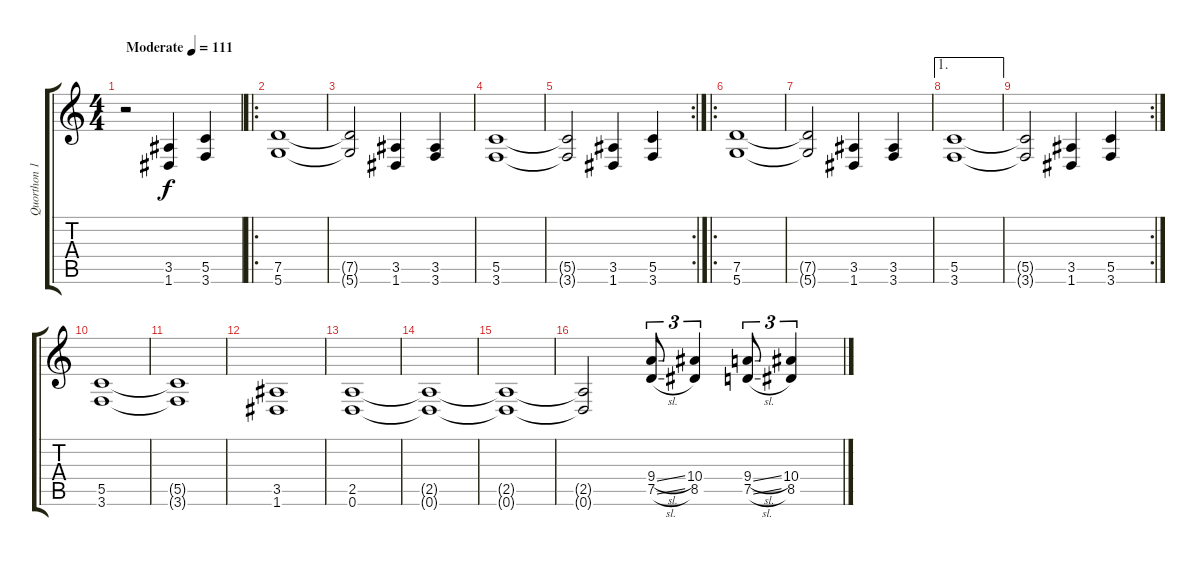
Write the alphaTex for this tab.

\track ("Quorthon 1" "Quorthon 1") {instrument distortionguitar}
\staff {score tabs}
\tuning (D4 A3 F3 C3 G2 D2) {hide}
\ts (4 4)
\tempo (111 "Moderate")
\clef g2
\ks c
r.2{dy f instrument distortionguitar} (3.5 1.6).4 (5.5 3.6).4 |
\ro
(7.5 5.6).1 |
(7.5{t} 5.6{t}).2 (3.5 1.6).4 (3.5 3.6).4 |
(5.5 3.6).1 |
\rc 2
(5.5{t} 3.6{t}).2 (3.5 1.6).4 (5.5 3.6).4 |
\ro
(7.5 5.6).1 |
(7.5{t} 5.6{t}).2 (3.5 1.6).4 (3.5 3.6).4 |
\ae 1
(5.5 3.6).1 |
\rc 2
(5.5{t} 3.6{t}).2 (3.5 1.6).4 (5.5 3.6).4 |
(5.5 3.6).1 |
(5.5{t} 3.6{t}).1 |
(3.5 1.6).1 |
(2.5 0.6).1 |
(2.5{t} 0.6{t}).1 |
(2.5{t} 0.6{t}).1 |
(2.5{t} 0.6{t}).2 (9.4{sl} 7.5{sl}).8{tu (3 2)} (10.4 8.5).4{tu (3 2)} (9.4{sl} 7.5{sl}).8{tu (3 2)} (10.4 8.5).4{tu (3 2)}
